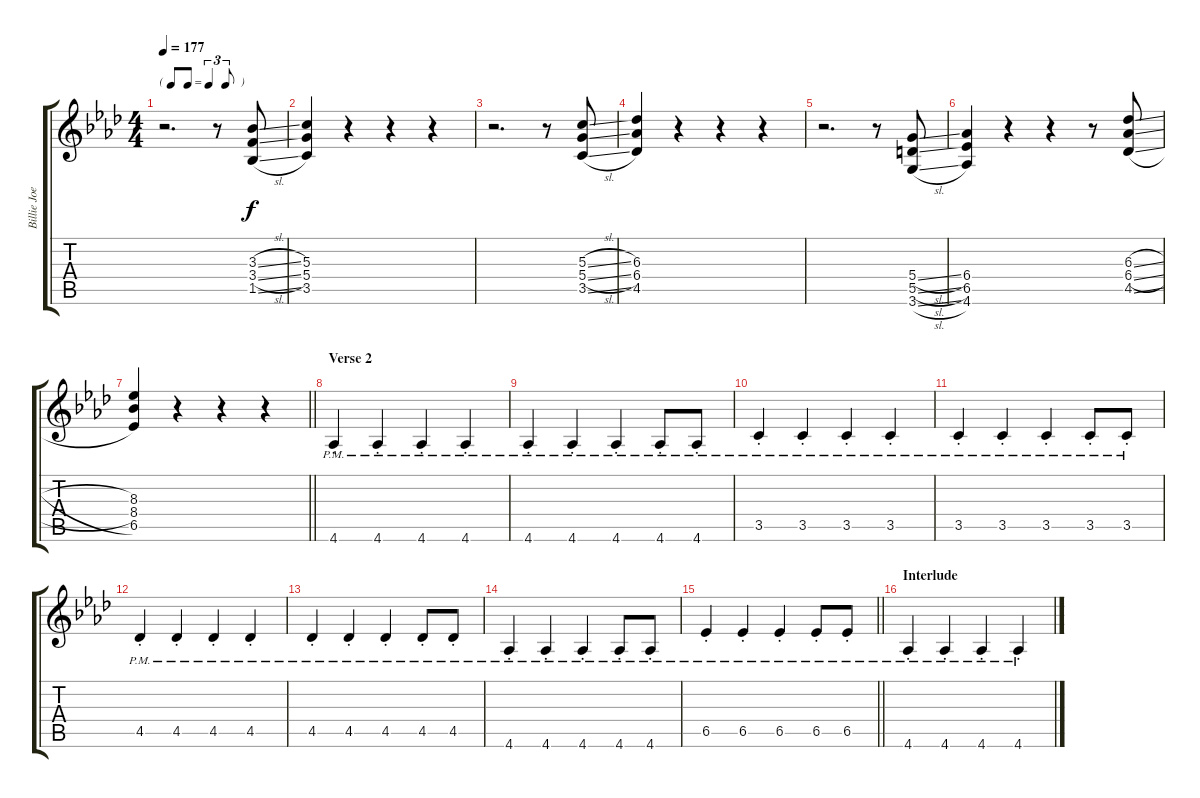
\track ("Billie Joe Lead" "Billie Joe") {instrument overdrivenguitar}
\staff {score tabs}
\tuning (E4 B3 G3 D3 A2 E2) {hide}
\ts (4 4)
\tf triplet8th
\tempo 177
\clef g2
\ks ab
r.2{d dy f} r.8 (3.3{sl} 3.4{sl} 1.5{sl}).8 |
(5.3 5.4 3.5).4 r.4 r.4 r.4 |
r.2{d} r.8 (5.3{sl} 5.4{sl} 3.5{sl}).8 |
(6.3 6.4 4.5).4 r.4 r.4 r.4 |
r.2{d} r.8 (5.4{sl} 5.5{sl} 3.6{sl}).8 |
(6.4 6.5 4.6).4 r.4 r.4 r.8 (6.3{sl} 6.4{sl} 4.5{sl}).8 |
\barLineRight lightlight
(8.3 8.4 6.5).4 r.4 r.4 r.4 |
\section ("" "Verse 2")
4.6{pm st}.4 4.6{pm st}.4 4.6{pm st}.4 4.6{pm st}.4 |
4.6{pm st}.4 4.6{pm st}.4 4.6{pm st}.4 4.6{pm st}.8 4.6{pm st}.8 |
3.5{pm st}.4 3.5{pm st}.4 3.5{pm st}.4 3.5{pm st}.4 |
3.5{pm st}.4 3.5{pm st}.4 3.5{pm st}.4 3.5{pm st}.8 3.5{pm st}.8 |
4.5{pm st}.4 4.5{pm st}.4 4.5{pm st}.4 4.5{pm st}.4 |
4.5{pm st}.4 4.5{pm st}.4 4.5{pm st}.4 4.5{pm st}.8 4.5{pm st}.8 |
4.6{pm st}.4 4.6{pm st}.4 4.6{pm st}.4 4.6{pm st}.8 4.6{pm st}.8 |
\barLineRight lightlight
6.5{pm st}.4 6.5{pm st}.4 6.5{pm st}.4 6.5{pm st}.8 6.5{pm st}.8 |
\section ("" "Interlude")
4.6{pm st}.4 4.6{pm st}.4 4.6{pm st}.4 4.6{pm st}.4
